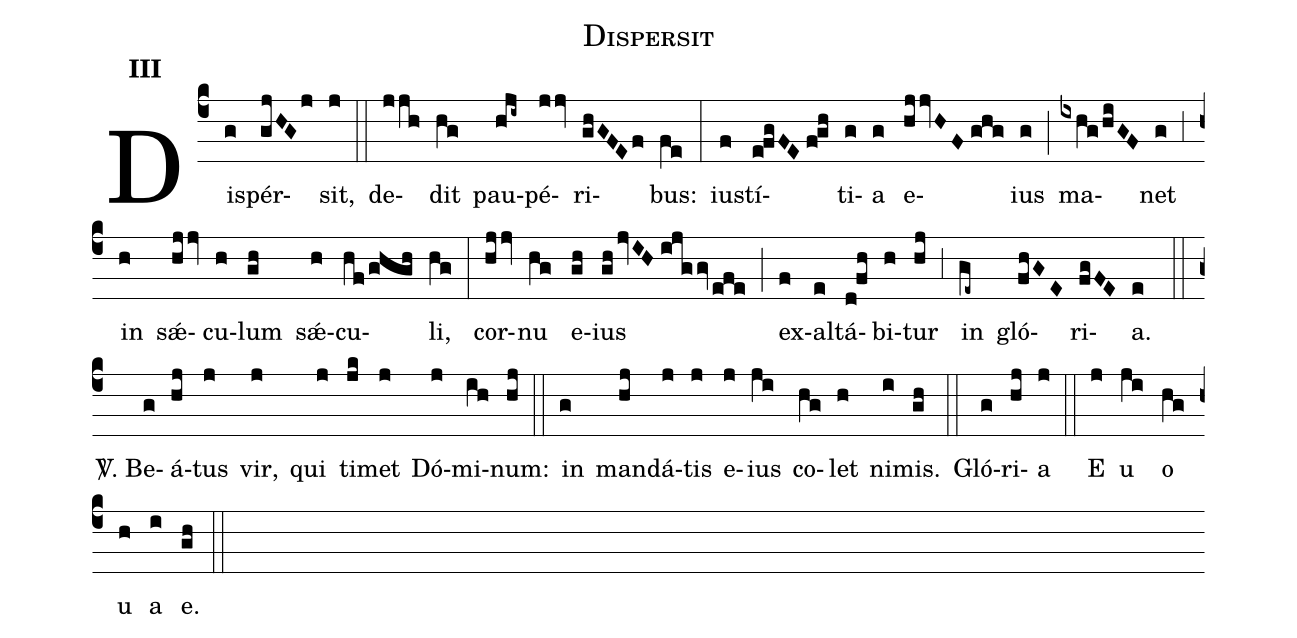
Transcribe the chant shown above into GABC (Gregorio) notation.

name:Dispersit;
mode:III;
office-part:Introitus;
%%
(c4) Di(g)spér(gjHGj)sit,(j) (::) de(jjh)dit(hg) pau(hji~)pé(jjv)ri(ghGFEf)bus:(fe) (:) iu(f)stí(e!fgFE//f!gh)ti(g)a(g) e(hjjvHF//ghg)ius(g) (;) ma(ixhg/hiGF)net(g) (,3) in(h) sǽ(hjjv)cu(h)lum(gh) sǽ(h)cu(hf/ghgh)li,(hg) (:) cor(hjjv)nu(hg) e(gh)ius(gh/jvIH//ijggv/efe) (;) ex(f)al(e)tá(d!fh)bi(h)tur(hj) (,3) in(ge~) gló(fhGE)ri(fgFE)a.(e) (::) <sp>V/</sp>. Be(g)á(hj)tus(j) vir,(j) qui(j) ti(jk)met(j) Dó(j)mi(ih)num:(hj) (::) in(g) man(hj)dá(j)tis(j) e(j)ius(ji) co(hg)let(h) ni(i)mis.(gh) (::) Gló(g)ri(hj)a(j) (::) E(j) u(ji) o(hg) u(h) a(i) e.(gh) (::)
